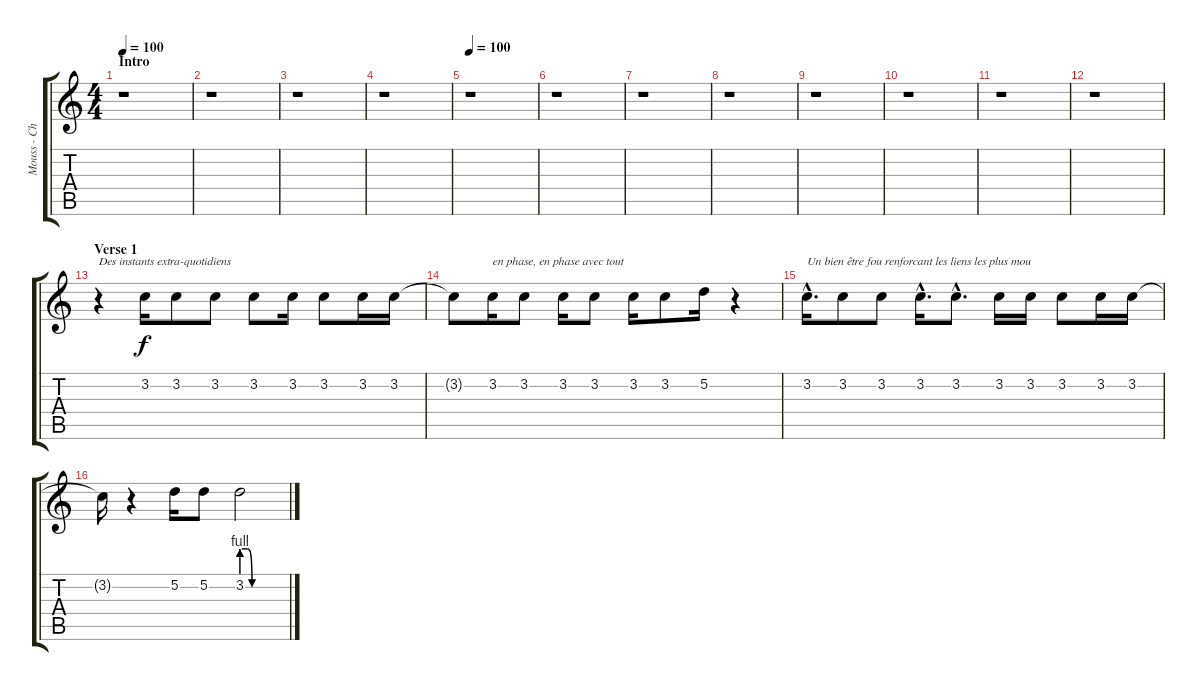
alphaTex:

\track ("Mouss - Chant" "Mouss - Ch") {instrument electricguitarmuted}
\staff {score tabs}
\tuning (D4 A3 F3 C3 G2 C2) {hide}
\ts (4 4)
\section ("" "Intro")
\tempo 100
\clef g2
\ks c
r.1{dy f instrument electricguitarmuted} |
r.1 |
r.1 |
r.1 |
\tempo 100
r.1 |
r.1 |
r.1 |
r.1 |
r.1 |
r.1 |
r.1 |
r.1 |
\section ("" "Verse 1")
r.4{txt "Des instants extra-quotidiens"} 3.2.16 3.2.8 3.2.8 3.2.8 3.2.16 3.2.8 3.2.16 3.2.16 |
3.2{t}.8 3.2.16{txt "en phase, en phase avec tout"} 3.2.8 3.2.16 3.2.8 3.2.16 3.2.8 5.2.16 r.4 |
3.2{hac}.16{d txt "Un bien être fou renforcant les liens les plus mou"} 3.2.8 3.2.8 3.2{hac}.16{d} 3.2{hac}.8{d} 3.2.16 3.2.16 3.2.8 3.2.16 3.2.16 |
3.2{t}.16 r.4 5.2.16 5.2.8 3.2{be (custom 0 4 8 4 14 0 21 0 60 0)}.2
